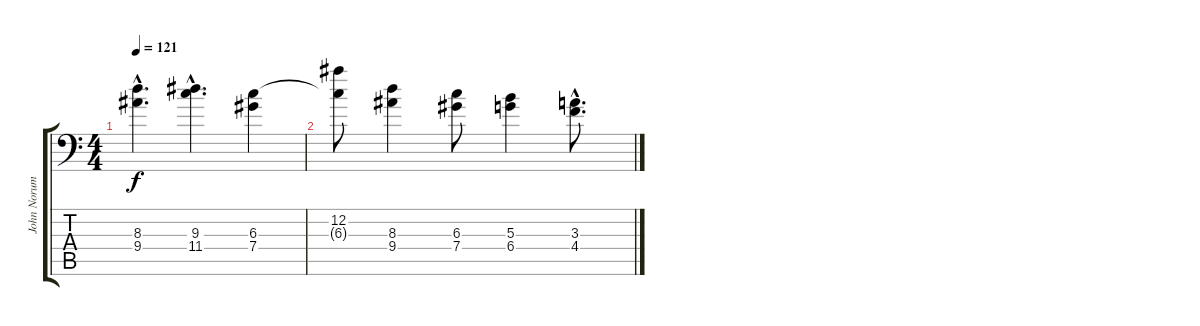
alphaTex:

\track ("John Norum" "John Norum") {instrument distortionguitar}
\staff {score tabs}
\tuning (Eb4 Bb3 Gb3 Db3 F2 Bb1) {hide}
\ts (4 4)
\tempo 121
\clef f4
\ks c
(8.3{hac} 9.4{hac}).4{d dy f volume 8} (9.3{hac} 11.4{hac}).4{d} (6.3 7.4).4 |
(12.2 6.3{t}).8 (8.3 9.4).4 (6.3 7.4).8 (5.3 6.4).4 (3.3{hac} 4.4{hac}).8{d}
